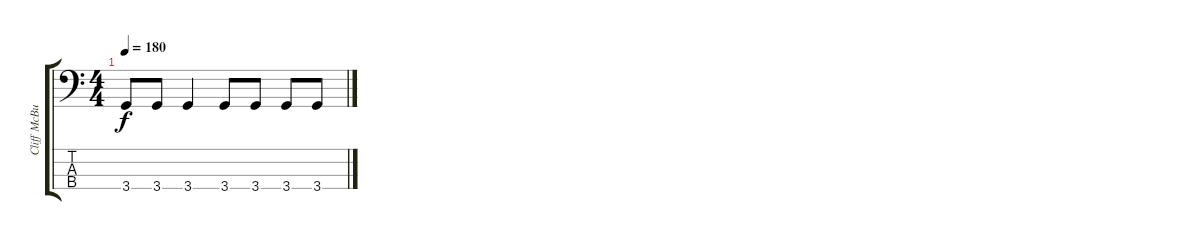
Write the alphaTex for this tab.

\track ("Cliff McBurtney" "Cliff McBu") {instrument electricbasspick}
\staff {score tabs}
\tuning (G2 D2 A1 E1) {hide}
\ts (4 4)
\tempo 180
\clef f4
\ks c
3.4{t}.8{dy f} 3.4.8 3.4.4 3.4.8 3.4.8 3.4.8 3.4.8
